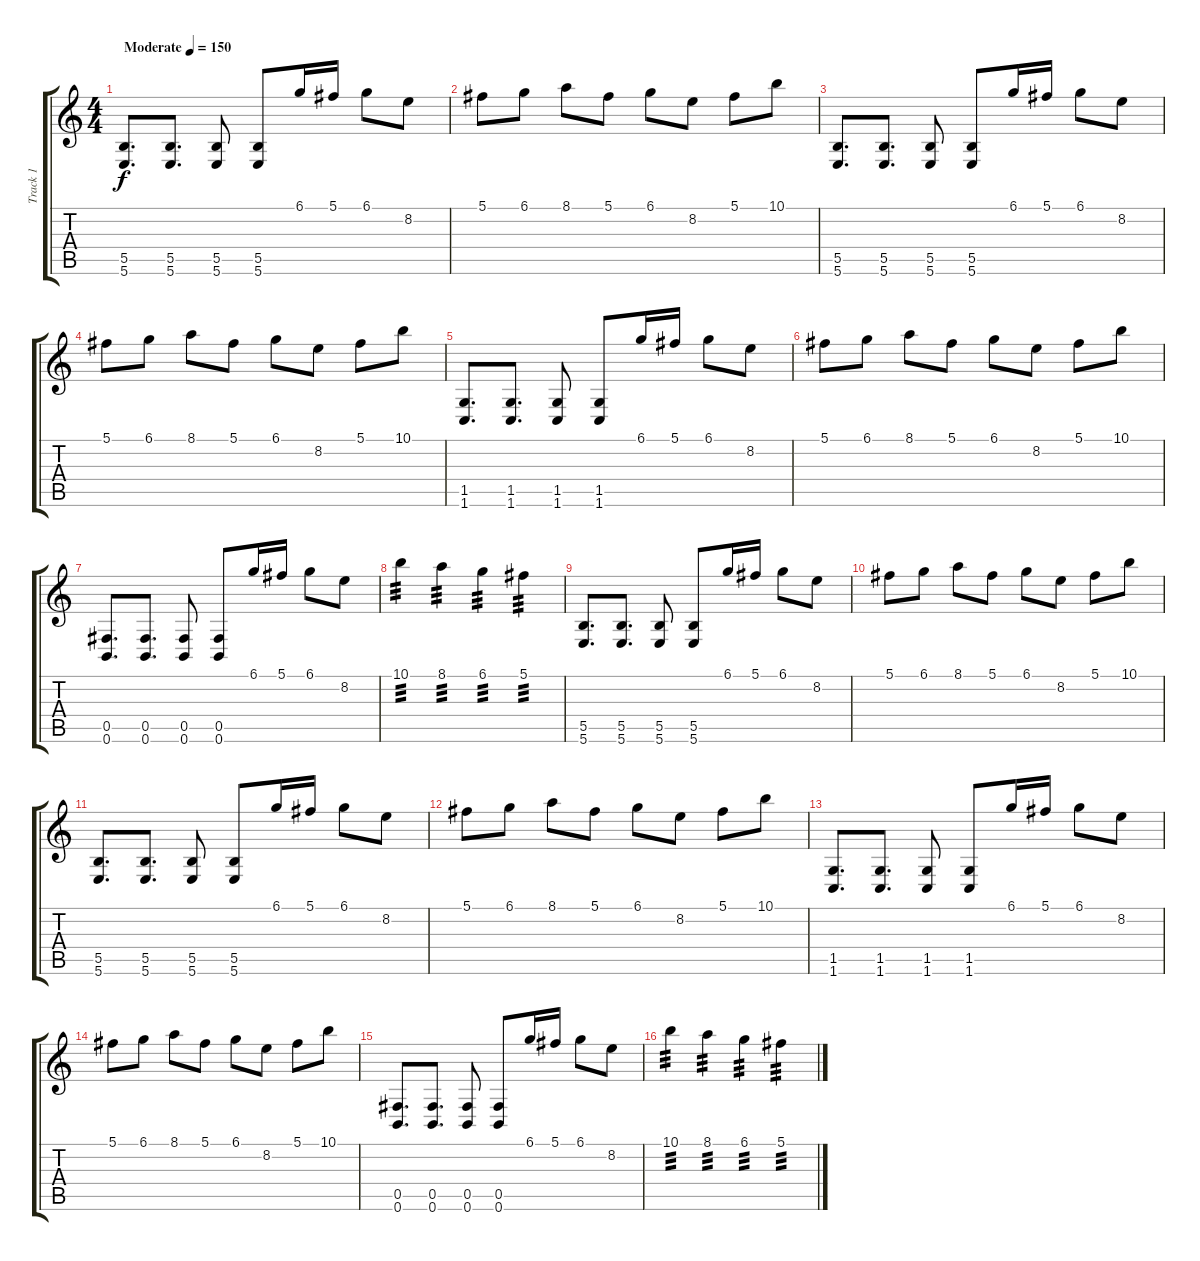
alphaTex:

\track ("Track 1" "Track 1") {instrument distortionguitar}
\staff {score tabs}
\tuning (Db4 Ab3 E3 B2 Gb2 B1) {hide}
\ts (4 4)
\tempo (150 "Moderate")
\clef g2
\ks c
(5.5 5.6).8{d dy f instrument distortionguitar} (5.5 5.6).8{d} (5.5 5.6).8 (5.5 5.6).8 6.1.16 5.1.16 6.1.8 8.2.8 |
5.1.8 6.1.8 8.1.8 5.1.8 6.1.8 8.2.8 5.1.8 10.1.8 |
(5.5 5.6).8{d} (5.5 5.6).8{d} (5.5 5.6).8 (5.5 5.6).8 6.1.16 5.1.16 6.1.8 8.2.8 |
5.1.8 6.1.8 8.1.8 5.1.8 6.1.8 8.2.8 5.1.8 10.1.8 |
(1.5 1.6).8{d} (1.5 1.6).8{d} (1.5 1.6).8 (1.5 1.6).8 6.1.16 5.1.16 6.1.8 8.2.8 |
5.1.8 6.1.8 8.1.8 5.1.8 6.1.8 8.2.8 5.1.8 10.1.8 |
(0.5 0.6).8{d} (0.5 0.6).8{d} (0.5 0.6).8 (0.5 0.6).8 6.1.16 5.1.16 6.1.8 8.2.8 |
10.1.4{tp 3} 8.1.4{tp 3} 6.1.4{tp 3} 5.1.4{tp 3} |
(5.5 5.6).8{d} (5.5 5.6).8{d} (5.5 5.6).8 (5.5 5.6).8 6.1.16 5.1.16 6.1.8 8.2.8 |
5.1.8 6.1.8 8.1.8 5.1.8 6.1.8 8.2.8 5.1.8 10.1.8 |
(5.5 5.6).8{d} (5.5 5.6).8{d} (5.5 5.6).8 (5.5 5.6).8 6.1.16 5.1.16 6.1.8 8.2.8 |
5.1.8 6.1.8 8.1.8 5.1.8 6.1.8 8.2.8 5.1.8 10.1.8 |
(1.5 1.6).8{d} (1.5 1.6).8{d} (1.5 1.6).8 (1.5 1.6).8 6.1.16 5.1.16 6.1.8 8.2.8 |
5.1.8 6.1.8 8.1.8 5.1.8 6.1.8 8.2.8 5.1.8 10.1.8 |
(0.5 0.6).8{d} (0.5 0.6).8{d} (0.5 0.6).8 (0.5 0.6).8 6.1.16 5.1.16 6.1.8 8.2.8 |
10.1.4{tp 3} 8.1.4{tp 3} 6.1.4{tp 3} 5.1.4{tp 3}
